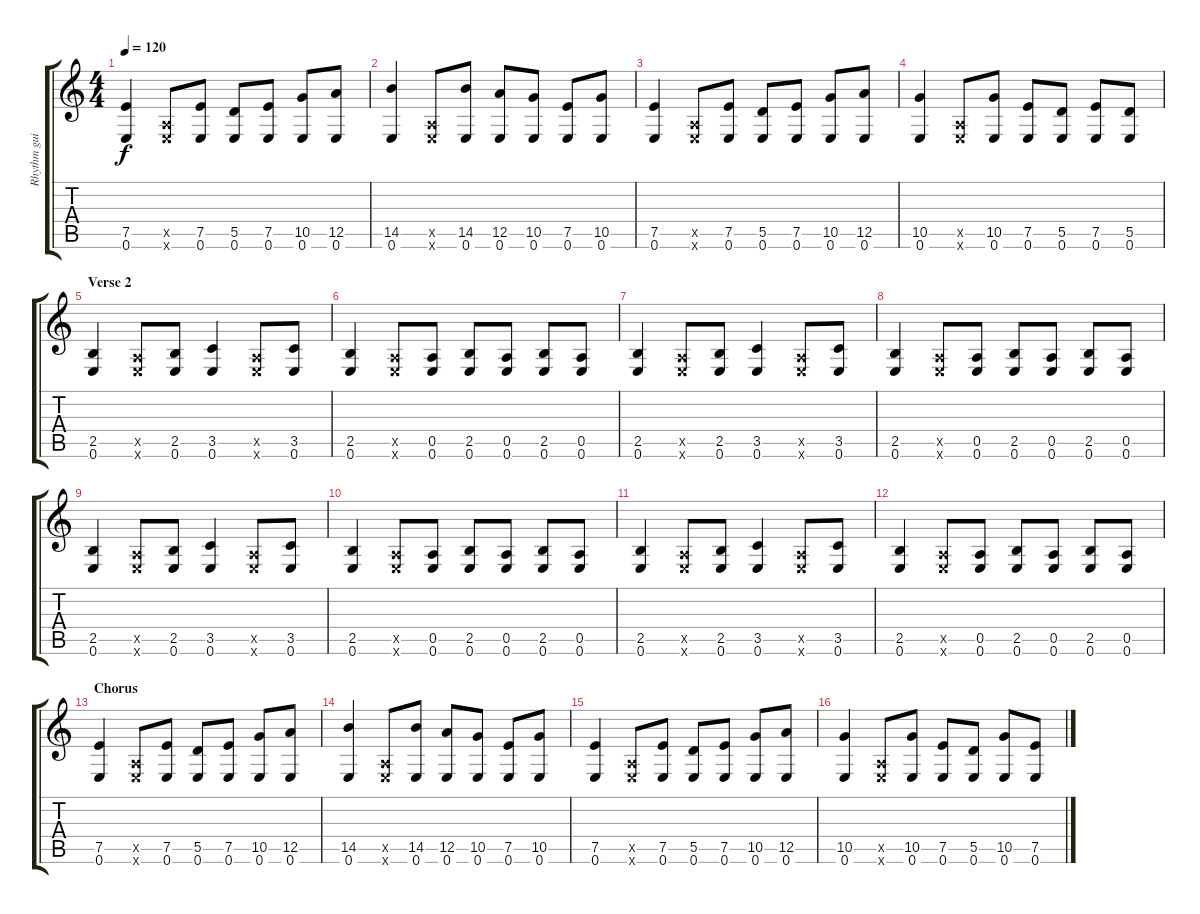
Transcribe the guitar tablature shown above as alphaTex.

\track ("Rhythm guitar" "Rhythm gui") {instrument distortionguitar}
\staff {score tabs}
\tuning (E4 B3 G3 D3 A2 E2) {hide}
\ts (4 4)
\tempo 120
\clef g2
\ks c
(7.5 0.6).4{dy f} (0.5{x} 0.6{x}).8 (7.5 0.6).8 (5.5 0.6).8 (7.5 0.6).8 (10.5 0.6).8 (12.5 0.6).8 |
(14.5 0.6).4 (0.5{x} 0.6{x}).8 (14.5 0.6).8 (12.5 0.6).8 (10.5 0.6).8 (7.5 0.6).8 (10.5 0.6).8 |
(7.5 0.6).4 (0.5{x} 0.6{x}).8 (7.5 0.6).8 (5.5 0.6).8 (7.5 0.6).8 (10.5 0.6).8 (12.5 0.6).8 |
(10.5 0.6).4 (0.5{x} 0.6{x}).8 (10.5 0.6).8 (7.5 0.6).8 (5.5 0.6).8 (7.5 0.6).8 (5.5 0.6).8 |
\section ("" "Verse 2")
(2.5 0.6).4 (0.5{x} 0.6{x}).8 (2.5 0.6).8 (3.5 0.6).4 (0.5{x} 0.6{x}).8 (3.5 0.6).8 |
(2.5 0.6).4 (0.5{x} 0.6{x}).8 (0.5 0.6).8 (2.5 0.6).8 (0.5 0.6).8 (2.5 0.6).8 (0.5 0.6).8 |
(2.5 0.6).4 (0.5{x} 0.6{x}).8 (2.5 0.6).8 (3.5 0.6).4 (0.5{x} 0.6{x}).8 (3.5 0.6).8 |
(2.5 0.6).4 (0.5{x} 0.6{x}).8 (0.5 0.6).8 (2.5 0.6).8 (0.5 0.6).8 (2.5 0.6).8 (0.5 0.6).8 |
(2.5 0.6).4 (0.5{x} 0.6{x}).8 (2.5 0.6).8 (3.5 0.6).4 (0.5{x} 0.6{x}).8 (3.5 0.6).8 |
(2.5 0.6).4 (0.5{x} 0.6{x}).8 (0.5 0.6).8 (2.5 0.6).8 (0.5 0.6).8 (2.5 0.6).8 (0.5 0.6).8 |
(2.5 0.6).4 (0.5{x} 0.6{x}).8 (2.5 0.6).8 (3.5 0.6).4 (0.5{x} 0.6{x}).8 (3.5 0.6).8 |
(2.5 0.6).4 (0.5{x} 0.6{x}).8 (0.5 0.6).8 (2.5 0.6).8 (0.5 0.6).8 (2.5 0.6).8 (0.5 0.6).8 |
\section ("" "Chorus")
(7.5 0.6).4 (0.5{x} 0.6{x}).8 (7.5 0.6).8 (5.5 0.6).8 (7.5 0.6).8 (10.5 0.6).8 (12.5 0.6).8 |
(14.5 0.6).4 (0.5{x} 0.6{x}).8 (14.5 0.6).8 (12.5 0.6).8 (10.5 0.6).8 (7.5 0.6).8 (10.5 0.6).8 |
(7.5 0.6).4 (0.5{x} 0.6{x}).8 (7.5 0.6).8 (5.5 0.6).8 (7.5 0.6).8 (10.5 0.6).8 (12.5 0.6).8 |
(10.5 0.6).4 (0.5{x} 0.6{x}).8 (10.5 0.6).8 (7.5 0.6).8 (5.5 0.6).8 (10.5 0.6).8 (7.5 0.6).8
